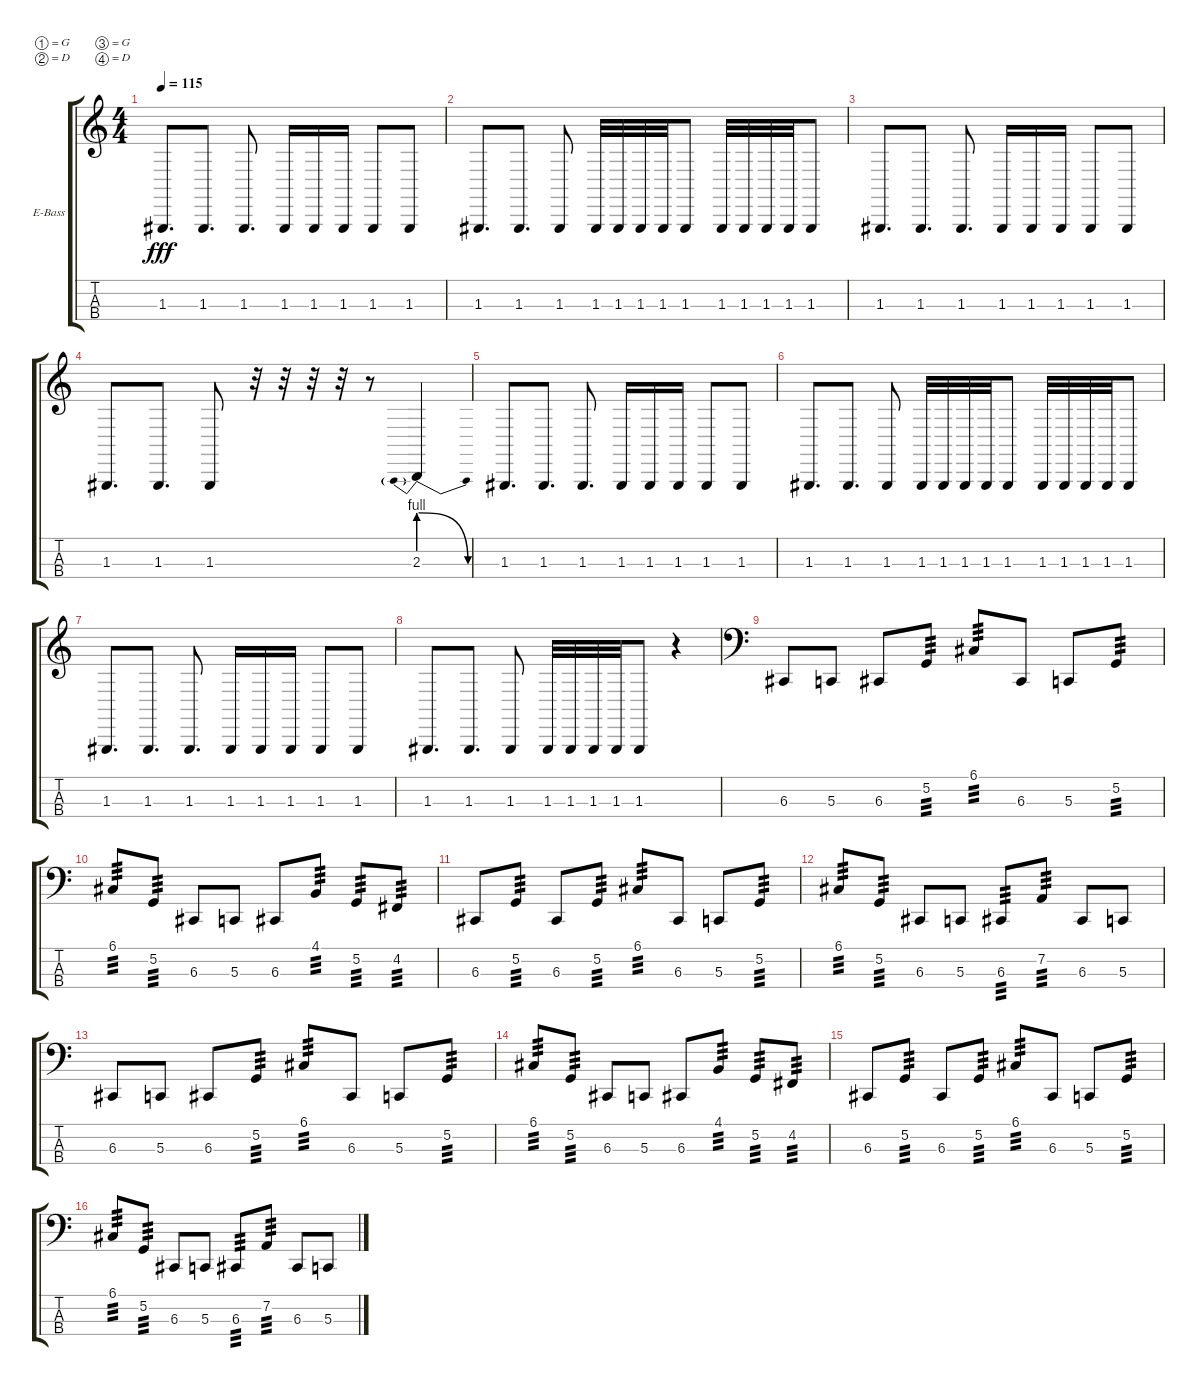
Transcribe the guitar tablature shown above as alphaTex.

\bracketExtendMode groupsimilarinstruments
\firstSystemTrackNameOrientation horizontal
\otherSystemsTrackNameOrientation horizontal
\track ("James" "E-Bass") {instrument electricbassfinger}
\staff {score tabs}
\tuning (G1 D1 G0 D0)
\ts (4 4)
\tempo 115
\clef g2
\ks c
1.3.8{d dy fff} 1.3.8{d} 1.3.8{d} 1.3.16 1.3.16 1.3.16 1.3.8 1.3.8 |
1.3.8{d} 1.3.8{d} 1.3.8 1.3.32 1.3.32 1.3.32 1.3.32 1.3.8 1.3.32 1.3.32 1.3.32 1.3.32 1.3.8 |
1.3.8{d} 1.3.8{d} 1.3.8{d} 1.3.16 1.3.16 1.3.16 1.3.8 1.3.8 |
1.3.8{d} 1.3.8{d} 1.3.8 r.32 r.32 r.32 r.32 r.8 2.3{be (prebendrelease 0 4 59.4 0)}.4 |
1.3.8{d} 1.3.8{d} 1.3.8{d} 1.3.16 1.3.16 1.3.16 1.3.8 1.3.8 |
1.3.8{d} 1.3.8{d} 1.3.8 1.3.32 1.3.32 1.3.32 1.3.32 1.3.8 1.3.32 1.3.32 1.3.32 1.3.32 1.3.8 |
1.3.8{d} 1.3.8{d} 1.3.8{d} 1.3.16 1.3.16 1.3.16 1.3.8 1.3.8 |
1.3.8{d} 1.3.8{d} 1.3.8 1.3.32 1.3.32 1.3.32 1.3.32 1.3.8 r.4 |
\clef f4
6.3.8 5.3.8 6.3.8 5.2.8{tp 3} 6.1.8{tp 3} 6.3.8 5.3.8 5.2.8{tp 3} |
6.1.8{tp 3} 5.2.8{tp 3} 6.3.8 5.3.8 6.3.8 4.1.8{tp 3} 5.2.8{tp 3} 4.2.8{tp 3} |
6.3.8 5.2.8{tp 3} 6.3.8 5.2.8{tp 3} 6.1.8{tp 3} 6.3.8 5.3.8 5.2.8{tp 3} |
6.1.8{tp 3} 5.2.8{tp 3} 6.3.8 5.3.8 6.3.8{tp 3} 7.2.8{tp 3} 6.3.8 5.3.8 |
6.3.8 5.3.8 6.3.8 5.2.8{tp 3} 6.1.8{tp 3} 6.3.8 5.3.8 5.2.8{tp 3} |
6.1.8{tp 3} 5.2.8{tp 3} 6.3.8 5.3.8 6.3.8 4.1.8{tp 3} 5.2.8{tp 3} 4.2.8{tp 3} |
6.3.8 5.2.8{tp 3} 6.3.8 5.2.8{tp 3} 6.1.8{tp 3} 6.3.8 5.3.8 5.2.8{tp 3} |
6.1.8{tp 3} 5.2.8{tp 3} 6.3.8 5.3.8 6.3.8{tp 3} 7.2.8{tp 3} 6.3.8 5.3.8
